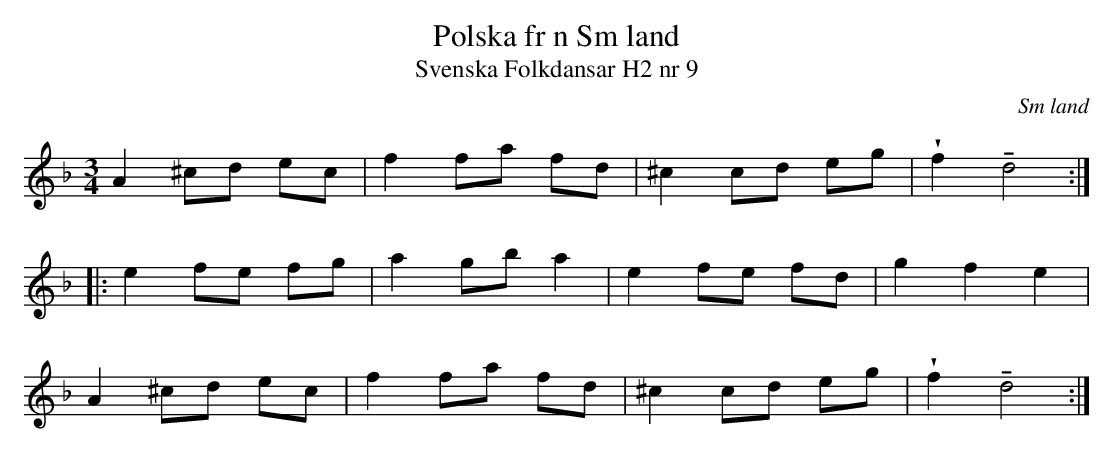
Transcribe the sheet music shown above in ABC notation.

X:1
T:Polska fr n Sm land
T:Svenska Folkdansar H2 nr 9
O:Sm land
U:V=wedge
U:t=tenuto
M:3/4
L:1/8
K:Dm
A2 ^cd ec | f2 fa fd | ^c2 cd eg | Vf2 td4 ::
e2 fe fg | a2 gb a2 | e2 fe fd | g2 f2 e2 |
A2 ^cd ec | f2 fa fd | ^c2 cd eg | Vf2 td4 :|
